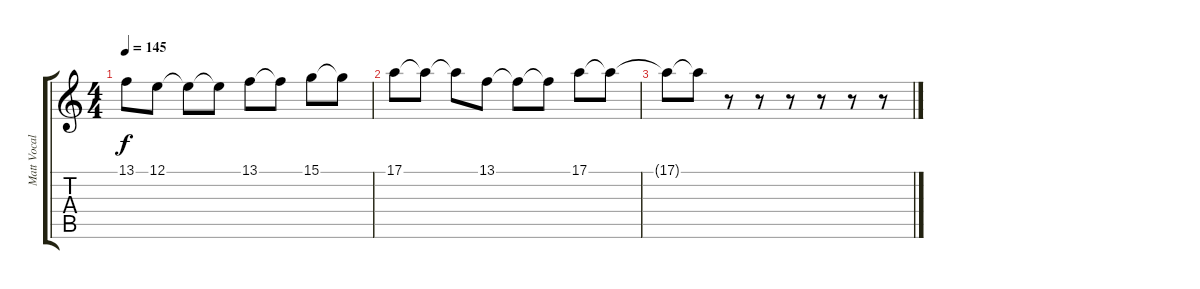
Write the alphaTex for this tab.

\track ("Matt Vocals" "Matt Vocal") {instrument lead2sawtooth}
\staff {score tabs}
\tuning (E4 B3 G3 D3 A2 D2) {hide}
\ts (4 4)
\tempo 145
\clef g2
\ks c
13.1{t}.8{dy f} 12.1.8 12.1{t}.8 12.1{t}.8 13.1.8 13.1{t}.8 15.1.8 15.1{t}.8 |
17.1.8 17.1{t}.8 17.1{t}.8 13.1.8 13.1{t}.8 13.1{t}.8 17.1.8 17.1{t}.8 |
17.1{t}.8 17.1{t}.8 r.8 r.8 r.8 r.8 r.8 r.8
